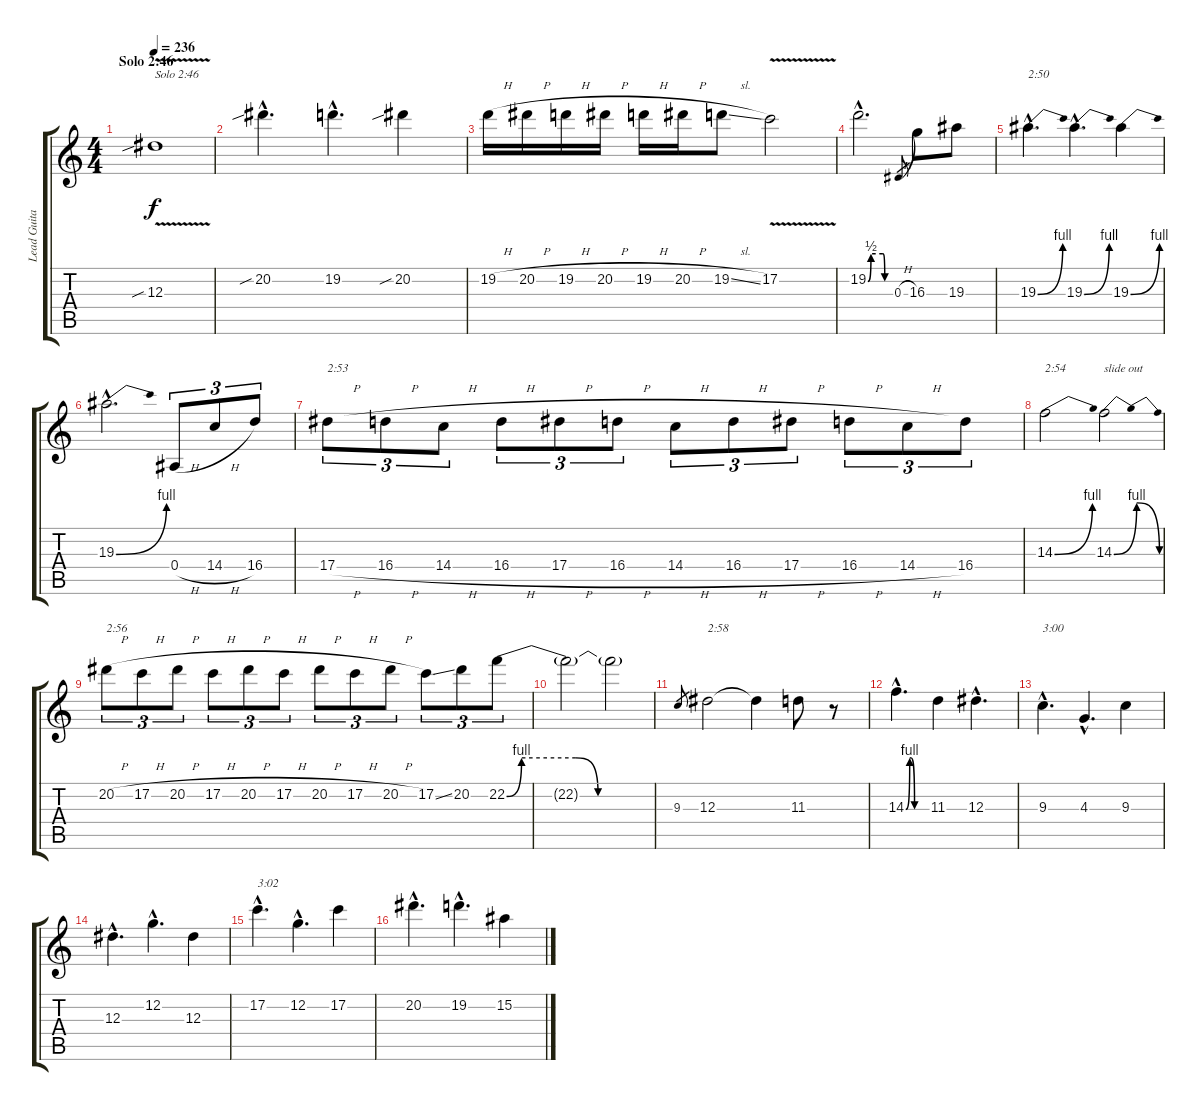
\track ("Lead Guitar (David Blomquist)" "Lead Guita") {instrument overdrivenguitar}
\staff {score tabs}
\tuning (C4 G3 Eb3 Bb2 F2 C2) {hide}
\ts (4 4)
\section ("" "Solo 2:46")
\tempo 236
\clef g2
\ks c
12.3{v sib}.1{txt "Solo 2:46" dy f} |
20.2{sib hac}.4{d} 19.2{hac}.4{d} 20.2{sib}.4 |
19.2{h}.16 20.2{h}.16 19.2{h}.16 20.2{h}.16 19.2{h}.16 20.2{h}.16 19.2{sl}.8 17.2{v}.2 |
19.2{be (custom 0 0 8 2 40 2 45 0 60 0) hac}.2{d} 0.3{h}.8{gr} 16.3.8 19.3.8 |
19.3{be (bend 0 0 60 4) hac}.4{d txt "2:50"} 19.3{be (bend 0 0 60 4) hac}.4{d} 19.3{be (bend 0 0 60 4)}.4 |
19.3{be (bend 0 0 60 4) hac}.2{d} 0.4{h}.8{tu (3 2)} 14.4{h}.8{tu (3 2)} 16.4.8{tu (3 2)} |
17.4{h}.8{tu (3 2) txt "2:53"} 16.4{h}.8{tu (3 2)} 14.4{h}.8{tu (3 2)} 16.4{h}.8{tu (3 2)} 17.4{h}.8{tu (3 2)} 16.4{h}.8{tu (3 2)} 14.4{h}.8{tu (3 2)} 16.4{h}.8{tu (3 2)} 17.4{h}.8{tu (3 2)} 16.4{h}.8{tu (3 2)} 14.4{h}.8{tu (3 2)} 16.4.8{tu (3 2)} |
14.3{be (bend 0 0 60 4)}.2{txt "2:54"} 14.3{be (bendrelease 0 0 30 4 45 4 60 0)}.2{txt "slide out"} |
20.2{h}.8{tu (3 2) txt "2:56"} 17.2{h}.8{tu (3 2)} 20.2{h}.8{tu (3 2)} 17.2{h}.8{tu (3 2)} 20.2{h}.8{tu (3 2)} 17.2{h}.8{tu (3 2)} 20.2{h}.8{tu (3 2)} 17.2{h}.8{tu (3 2)} 20.2{h}.8{tu (3 2)} 17.2{ss}.8{tu (3 2)} 20.2.8{tu (3 2)} 22.2{be (custom 0 0 6 4 28 4 37 0 60 0)}.8{tu (3 2)} |
22.2{t}.2 22.2{t}.2 |
9.3.8{gr} 12.3.2{txt "2:58" balance 0} 12.3{t}.4 11.3.8 r.8 |
14.3{be (custom 0 0 11 4 15 4 25 0 60 0) hac}.4{d} 11.3.4 12.3{hac}.4{d} |
9.3{hac}.4{d txt "3:00"} 4.3{hac}.4{d} 9.3.4 |
12.3{hac}.4{d} 12.2{hac}.4{d} 12.3.4 |
17.2{hac}.4{d txt "3:02"} 12.2{hac}.4{d} 17.2.4 |
20.2{hac}.4{d} 19.2{hac}.4{d} 15.2.4
